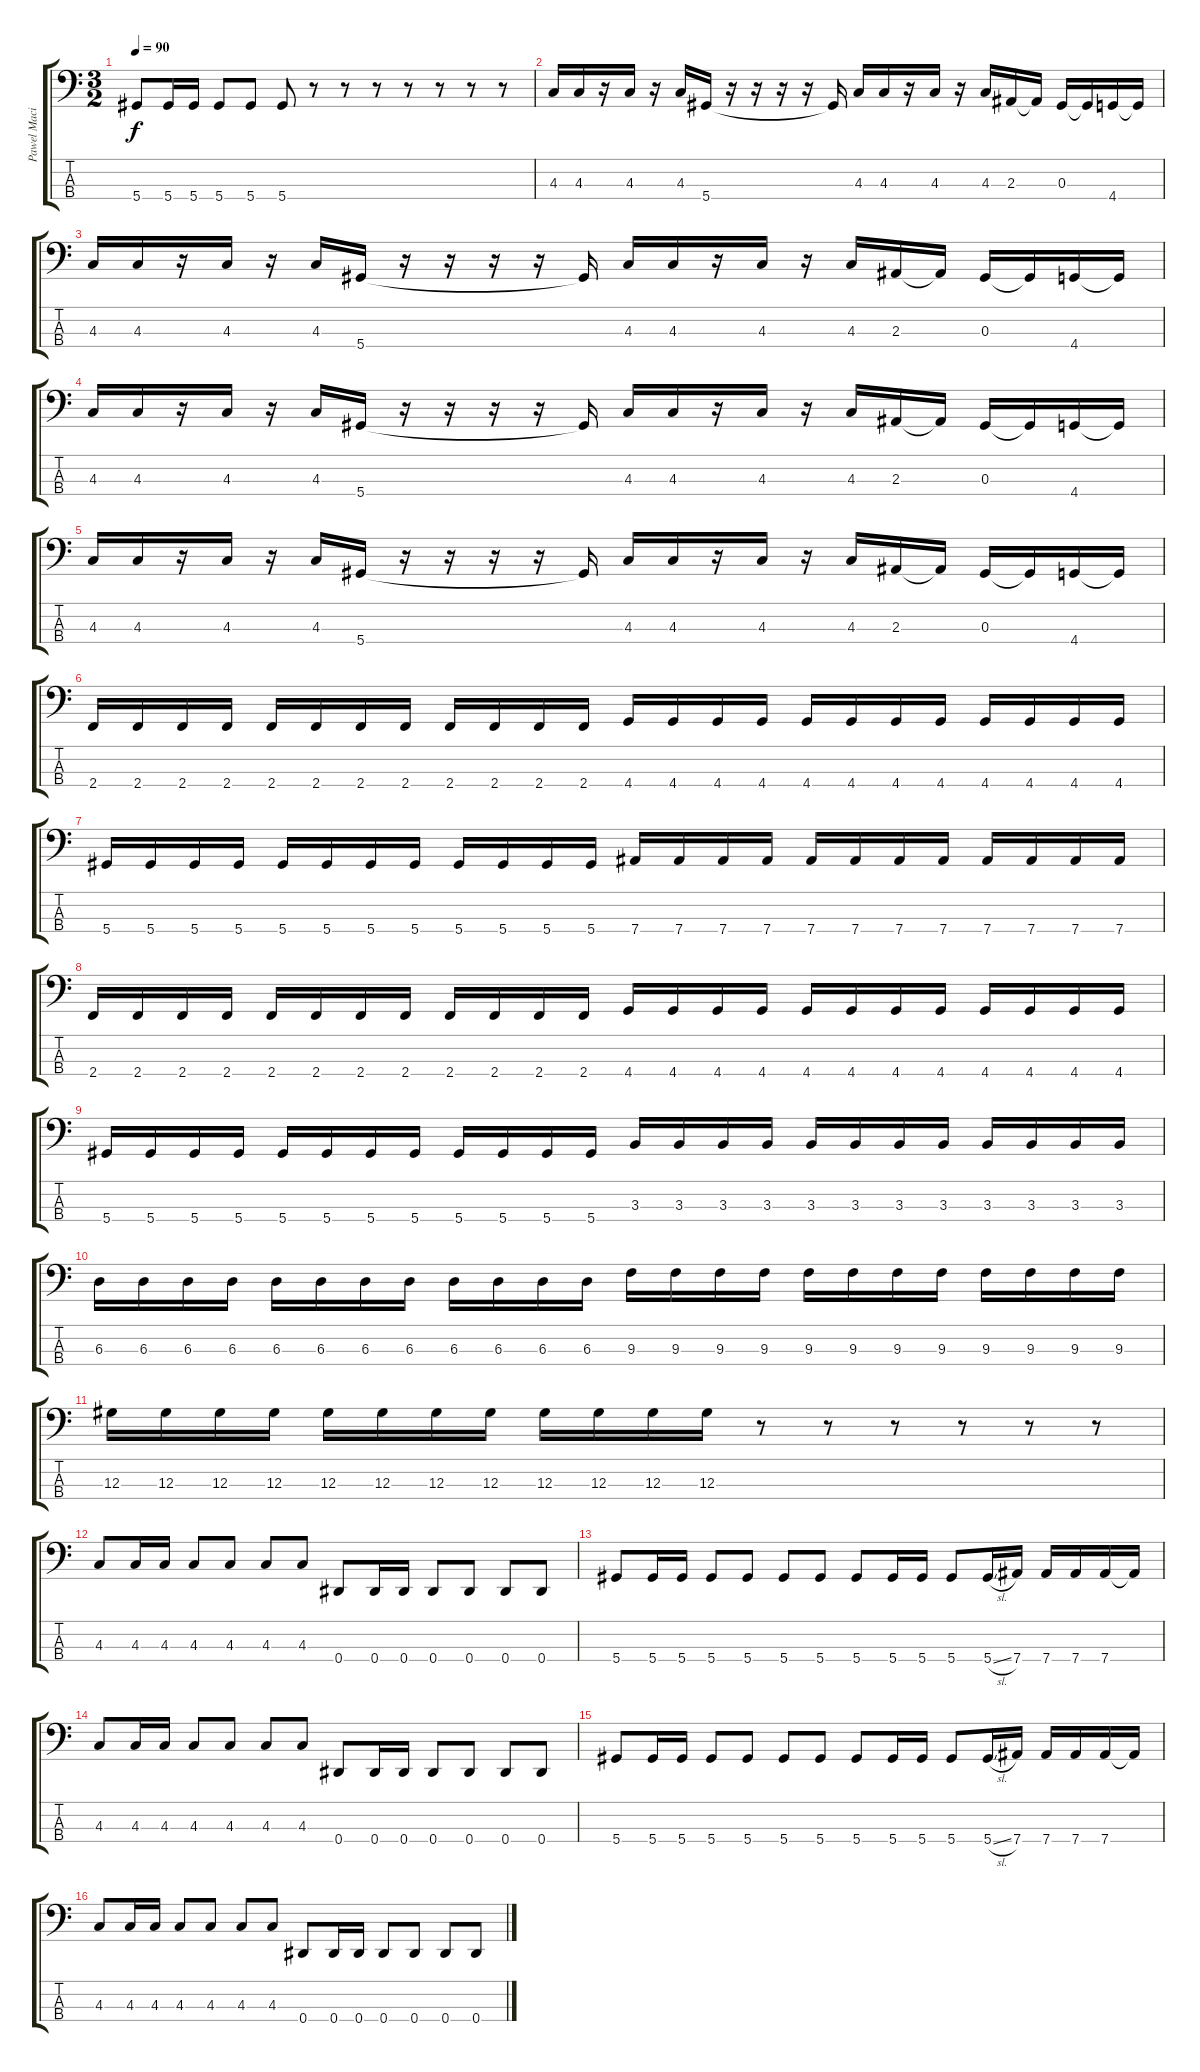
\track ("Pawel Maciwoda" "Pawel Maci") {instrument electricbassfinger}
\staff {score tabs}
\tuning (Gb2 Db2 Ab1 Eb1) {hide}
\ts (3 2)
\tempo 90
\clef f4
\ks c
5.4.8{dy f} 5.4.16 5.4.16 5.4.8 5.4.8 5.4.8 r.8 r.8 r.8 r.8 r.8 r.8 r.8 |
4.3.16 4.3.16 r.16 4.3.16 r.16 4.3.16 5.4.16 r.16 r.16 r.16 r.16 5.4{t}.16 4.3.16 4.3.16 r.16 4.3.16 r.16 4.3.16 2.3.16 2.3{t}.16 0.3.16 0.3{t}.16 4.4.16 4.4{t}.16 |
4.3.16 4.3.16 r.16 4.3.16 r.16 4.3.16 5.4.16 r.16 r.16 r.16 r.16 5.4{t}.16 4.3.16 4.3.16 r.16 4.3.16 r.16 4.3.16 2.3.16 2.3{t}.16 0.3.16 0.3{t}.16 4.4.16 4.4{t}.16 |
4.3.16 4.3.16 r.16 4.3.16 r.16 4.3.16 5.4.16 r.16 r.16 r.16 r.16 5.4{t}.16 4.3.16 4.3.16 r.16 4.3.16 r.16 4.3.16 2.3.16 2.3{t}.16 0.3.16 0.3{t}.16 4.4.16 4.4{t}.16 |
4.3.16 4.3.16 r.16 4.3.16 r.16 4.3.16 5.4.16 r.16 r.16 r.16 r.16 5.4{t}.16 4.3.16 4.3.16 r.16 4.3.16 r.16 4.3.16 2.3.16 2.3{t}.16 0.3.16 0.3{t}.16 4.4.16 4.4{t}.16 |
2.4.16 2.4.16 2.4.16 2.4.16 2.4.16 2.4.16 2.4.16 2.4.16 2.4.16 2.4.16 2.4.16 2.4.16 4.4.16 4.4.16 4.4.16 4.4.16 4.4.16 4.4.16 4.4.16 4.4.16 4.4.16 4.4.16 4.4.16 4.4.16 |
5.4.16 5.4.16 5.4.16 5.4.16 5.4.16 5.4.16 5.4.16 5.4.16 5.4.16 5.4.16 5.4.16 5.4.16 7.4.16 7.4.16 7.4.16 7.4.16 7.4.16 7.4.16 7.4.16 7.4.16 7.4.16 7.4.16 7.4.16 7.4.16 |
2.4.16 2.4.16 2.4.16 2.4.16 2.4.16 2.4.16 2.4.16 2.4.16 2.4.16 2.4.16 2.4.16 2.4.16 4.4.16 4.4.16 4.4.16 4.4.16 4.4.16 4.4.16 4.4.16 4.4.16 4.4.16 4.4.16 4.4.16 4.4.16 |
5.4.16 5.4.16 5.4.16 5.4.16 5.4.16 5.4.16 5.4.16 5.4.16 5.4.16 5.4.16 5.4.16 5.4.16 3.3.16 3.3.16 3.3.16 3.3.16 3.3.16 3.3.16 3.3.16 3.3.16 3.3.16 3.3.16 3.3.16 3.3.16 |
6.3.16 6.3.16 6.3.16 6.3.16 6.3.16 6.3.16 6.3.16 6.3.16 6.3.16 6.3.16 6.3.16 6.3.16 9.3.16 9.3.16 9.3.16 9.3.16 9.3.16 9.3.16 9.3.16 9.3.16 9.3.16 9.3.16 9.3.16 9.3.16 |
12.3.16 12.3.16 12.3.16 12.3.16 12.3.16 12.3.16 12.3.16 12.3.16 12.3.16 12.3.16 12.3.16 12.3.16 r.8 r.8 r.8 r.8 r.8 r.8 |
4.3.8 4.3.16 4.3.16 4.3.8 4.3.8 4.3.8 4.3.8 0.4.8 0.4.16 0.4.16 0.4.8 0.4.8 0.4.8 0.4.8 |
5.4.8 5.4.16 5.4.16 5.4.8 5.4.8 5.4.8 5.4.8 5.4.8 5.4.16 5.4.16 5.4.8 5.4{sl}.16 7.4.16 7.4.16 7.4.16 7.4.16 7.4{t}.16 |
4.3.8 4.3.16 4.3.16 4.3.8 4.3.8 4.3.8 4.3.8 0.4.8 0.4.16 0.4.16 0.4.8 0.4.8 0.4.8 0.4.8 |
5.4.8 5.4.16 5.4.16 5.4.8 5.4.8 5.4.8 5.4.8 5.4.8 5.4.16 5.4.16 5.4.8 5.4{sl}.16 7.4.16 7.4.16 7.4.16 7.4.16 7.4{t}.16 |
4.3.8 4.3.16 4.3.16 4.3.8 4.3.8 4.3.8 4.3.8 0.4.8 0.4.16 0.4.16 0.4.8 0.4.8 0.4.8 0.4.8
